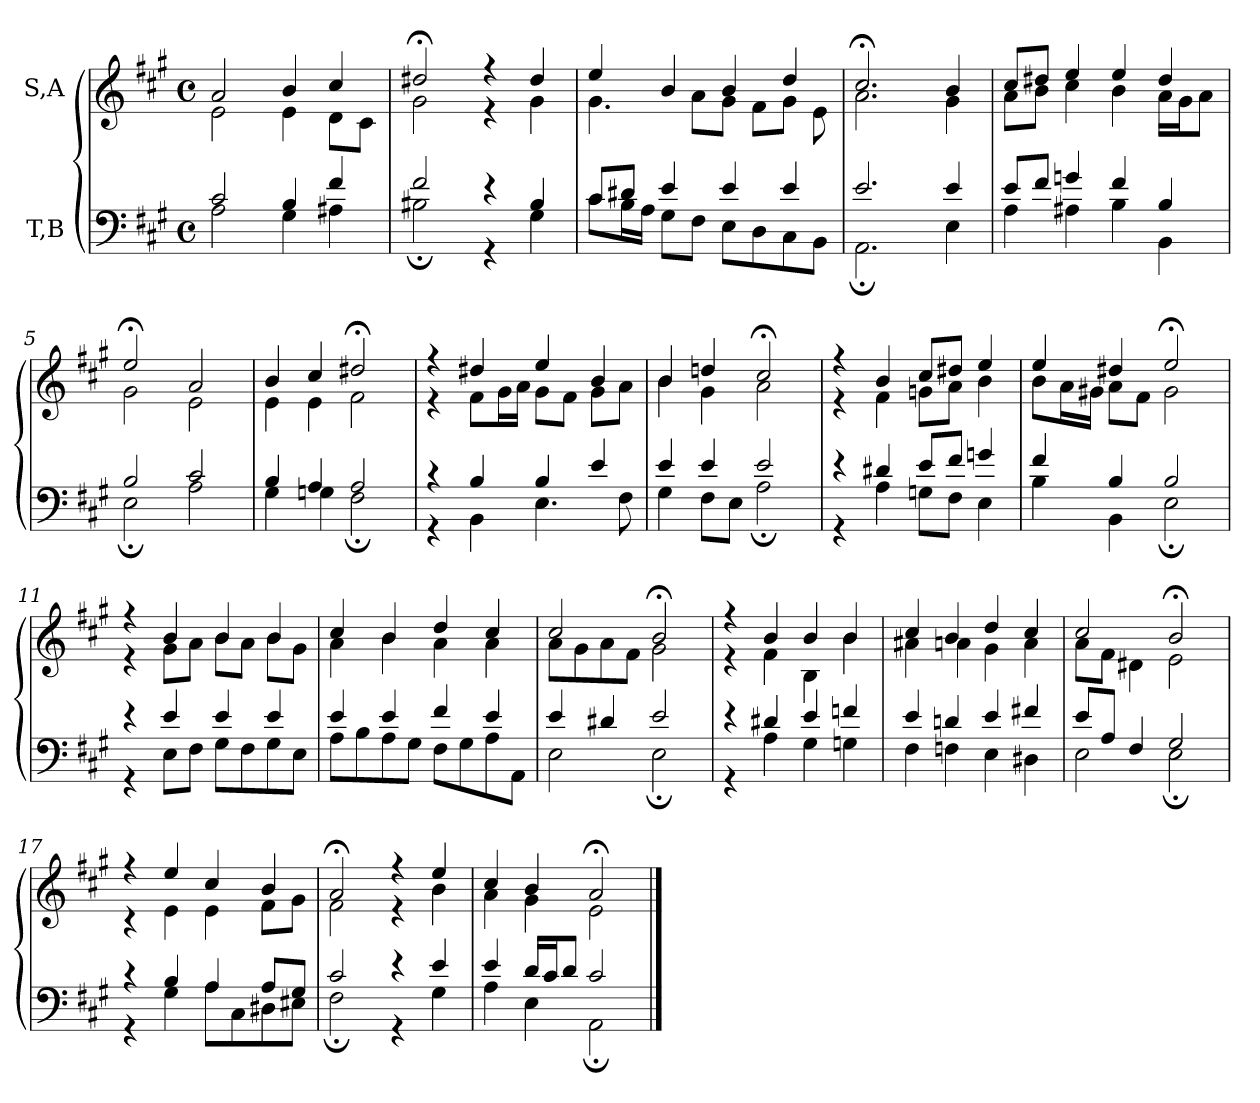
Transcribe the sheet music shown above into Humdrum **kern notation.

**kern	**kern
*part2	*part1
*staff2	*staff1
*I"T,B	*I"S,A
*clefF4	*clefG2
*k[f#c#g#]	*k[f#c#g#]
*M4/4	*M4/4
*met(c)	*met(c)
=	=
*^	*^
2c#	2A	2a	2e
4B	4G#	4b	4e
4f#	4A#X	4cc#	8dL
.	.	.	8c#J
=1	=1	=1	=1
2f#	2B#X;	2dd#X;<	2g#
4r	4r	4r	4r
4B#	4G#	4dd#	4g#
=2	=2	=2	=2
8c#L	8c#L	4ee	4.g#
8d#XJ	16BL	.	.
.	16AJJ	.	.
4e	8G#L	4b	.
.	8F#J	.	8aL
4e	8EL	4b	8g#J
.	8D	.	8f#L
4e	8C#	4dd	8g#J
.	8BBJ	.	8e
=3	=3	=3	=3
2.e	2.AA;	2.cc#;<	2.a
4e	4E	4b	4g#
=4	=4	=4	=4
8eL	4A	8cc#L	8aL
8f#J	.	8dd#XJ	8bJ
4gn	4A#X	4ee	4cc#
4f#	4B	4ee	4b
4B	4BB	4dd#	16aLL
.	.	.	16g#J
.	.	.	8aJ
=5	=5	=5	=5
2B	2E;	2ee;<	2g#
2c#	2A	2a	2e
=6	=6	=6	=6
4B	4G#	4b	4e
4A	4Gn	4cc#	4e
2A	2F#;	2dd#X;<	2f#
=7	=7	=7	=7
4r	4r	4r	4r
4B	4BB	4dd#X	8f#L
.	.	.	16g#L
.	.	.	16aJJ
4B	4.E	4ee	8g#L
.	.	.	8f#J
4e	.	4b	8g#L
.	8F#	.	8aJ
=8	=8	=8	=8
4e	4G#	4b	4b
4e	8F#L	4ddn	4g#
.	8EJ	.	.
2e	2A;	2cc#;<	2a
=9	=9	=9	=9
4r	4r	4r	4r
4d#X	4A	4b	4f#
8eL	8GnL	8cc#L	8gnL
8f#J	8F#J	8dd#XJ	8aJ
4gn	4E	4ee	4b
=10	=10	=10	=10
4f#	4B	4ee	8bL
.	.	.	16aL
.	.	.	16g#XJJ
4B	4BB	4dd#X	8aL
.	.	.	8f#J
2B	2E;	2ee;<	2g#
=11	=11	=11	=11
4r	4r	4r	4r
4e	8EL	4b	8g#L
.	8F#J	.	8aJ
4e	8G#L	4b	8bL
.	8F#	.	8aJ
4e	8G#	4b	8bL
.	8EJ	.	8g#J
=12	=12	=12	=12
4e	8AL	4cc#	4a
.	8B	.	.
4e	8A	4b	4b
.	8G#J	.	.
4f#	8F#L	4dd	4a
.	8G#	.	.
4e	8A	4cc#	4a
.	8AAJ	.	.
=13	=13	=13	=13
4e	2E	2cc#	8aL
.	.	.	8g#
4d#X	.	.	8a
.	.	.	8f#J
2e	2E;	2b;<	2g#
=14	=14	=14	=14
4r	4r	4r	4r
4d#X	4A	4b	4f#
4e	4G#	4b	4B
4fn	4Gn	4b	4b
=15	=15	=15	=15
4e	4F#	4cc#	4a#X
4dn	4Fn	4b	4an
4e	4E	4dd	4g#
4f#X	4D#X	4cc#	4a
=16	=16	=16	=16
8eL	2E	2cc#	8aL
8AJ	.	.	8f#J
4F#	.	.	4d#X
2G#	2E;	2b;<	2e
=17	=17	=17	=17
4r	4r	4r	4r
4B	4G#	4ee	4e
4A	8AL	4cc#	4e
.	8C#	.	.
8AL	8D#X	4b	8f#L
8G#J	8E#XJ	.	8g#J
=18	=18	=18	=18
2c#	2F#;	2a;<	2f#
4r	4r	4r	4r
4e	4G#	4ee	4b
=19	=19	=19	=19
4e	4A	4cc#	4a
16dLL	4E	4b	4g#
16c#J	.	.	.
8dJ	.	.	.
2c#	2AA;	2a;<	2e
*v	*v	*	*
*	*v	*v
==	==
*-	*-
